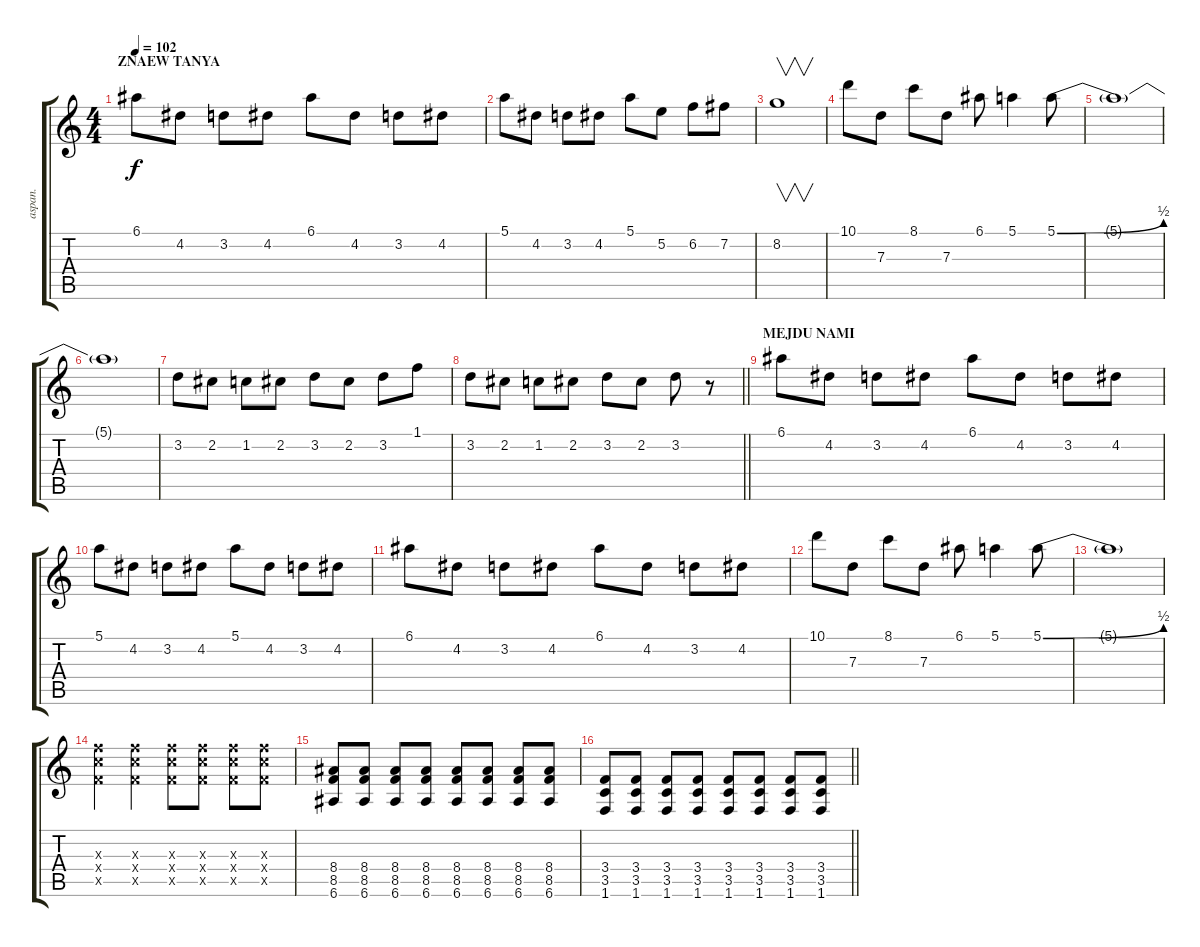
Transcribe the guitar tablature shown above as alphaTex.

\track ("aspan." "aspan.") {instrument electricguitarclean}
\staff {score tabs}
\tuning (E4 B3 G3 D3 A2 E2) {hide}
\ts (4 4)
\section ("" "ZNAEW TANYA")
\tempo 102
\clef g2
\ks c
6.1.8{dy f instrument distortionguitar} 4.2.8 3.2.8 4.2.8 6.1.8 4.2.8 3.2.8 4.2.8 |
5.1.8 4.2.8 3.2.8 4.2.8 5.1.8 5.2.8 6.2.8 7.2.8 |
8.2.1{v} |
10.1.8 7.3.8 8.1.8 7.3.8 6.1.8 5.1.4 5.1{be (bend 0 0 60 2)}.8 |
5.1{t}.1 |
5.1{t}.1 |
3.2.8 2.2.8 1.2.8 2.2.8 3.2.8 2.2.8 3.2.8 1.1.8 |
\barLineRight lightlight
3.2.8 2.2.8 1.2.8 2.2.8 3.2.8 2.2.8 3.2.8 r.8 |
\section ("" "MEJDU NAMI")
6.1.8{instrument distortionguitar} 4.2.8 3.2.8 4.2.8 6.1.8 4.2.8 3.2.8 4.2.8 |
5.1.8 4.2.8 3.2.8 4.2.8 5.1.8 4.2.8 3.2.8 4.2.8 |
6.1.8 4.2.8 3.2.8 4.2.8 6.1.8 4.2.8 3.2.8 4.2.8 |
10.1.8 7.3.8 8.1.8 7.3.8 6.1.8 5.1.4 5.1{be (bend 0 0 60 2)}.8 |
5.1{t}.1 |
(10.3{x} 10.4{x} 8.5{x}).4 (10.3{x} 10.4{x} 8.5{x}).4 (10.3{x} 10.4{x} 8.5{x}).8 (10.3{x} 10.4{x} 8.5{x}).8 (10.3{x} 10.4{x} 8.5{x}).8 (10.3{x} 10.4{x} 8.5{x}).8 |
(8.4 8.5 6.6).8 (8.4 8.5 6.6).8 (8.4 8.5 6.6).8 (8.4 8.5 6.6).8 (8.4 8.5 6.6).8 (8.4 8.5 6.6).8 (8.4 8.5 6.6).8 (8.4 8.5 6.6).8 |
\barLineRight lightlight
(3.4 3.5 1.6).8 (3.4 3.5 1.6).8 (3.4 3.5 1.6).8 (3.4 3.5 1.6).8 (3.4 3.5 1.6).8 (3.4 3.5 1.6).8 (3.4 3.5 1.6).8 (3.4 3.5 1.6).8
